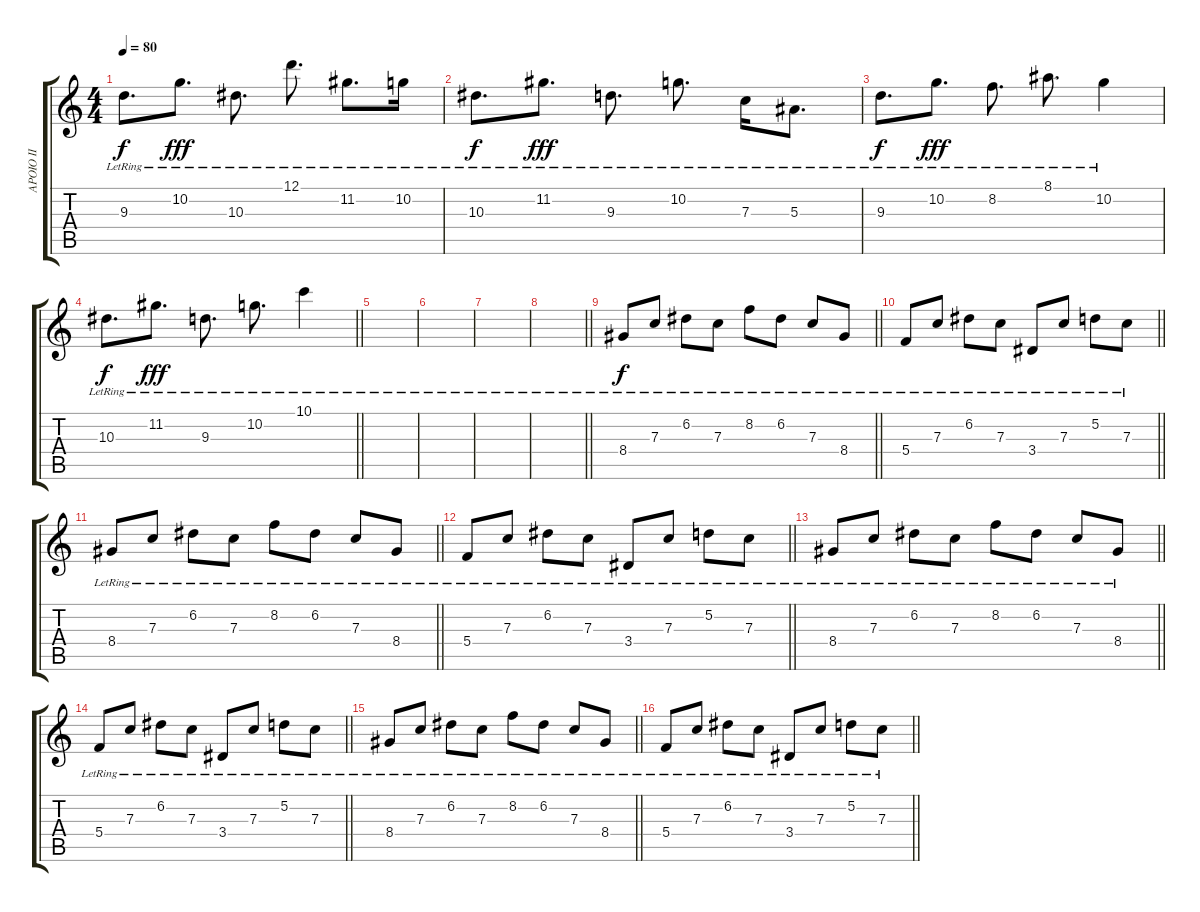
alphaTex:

\track ("APOIO II" "APOIO II") {instrument electricguitarclean}
\staff {score tabs}
\tuning (D4 A3 F3 C3 G2 C2) {hide}
\ts (4 4)
\section ("" "")
\tempo 80
\clef g2
\ks c
9.3{lr}.8{d dy f} 10.2{lr}.8{d dy fff} 10.3{lr}.8{d} 12.1{lr}.8{d} 11.2{lr}.8{d} 10.2{lr}.16 |
10.3{lr}.8{d dy f} 11.2{lr}.8{d dy fff} 9.3{lr}.8{d} 10.2{lr}.8{d} 7.3{lr}.16 5.3{lr}.8{d} |
9.3{lr}.8{d dy f} 10.2{lr}.8{d dy fff} 8.2{lr}.8{d} 8.1{lr}.8{d} 10.2{lr}.4 |
\barLineRight lightlight
10.3{lr}.8{d dy f} 11.2{lr}.8{d dy fff} 9.3{lr}.8{d} 10.2{lr}.8{d} 10.1{lr}.4 |
\section ("" "")
|
|
|
\barLineRight lightlight
|
\section ("" "")
\barLineRight lightlight
8.4{lr}.8{dy f} 7.3{lr}.8 6.2{lr}.8 7.3{lr}.8 8.2{lr}.8 6.2{lr}.8 7.3{lr}.8 8.4{lr}.8 |
\barLineRight lightlight
5.4{lr}.8 7.3{lr}.8 6.2{lr}.8 7.3{lr}.8 3.4{lr}.8 7.3{lr}.8 5.2{lr}.8 7.3{lr}.8 |
\barLineRight lightlight
8.4{lr}.8 7.3{lr}.8 6.2{lr}.8 7.3{lr}.8 8.2{lr}.8 6.2{lr}.8 7.3{lr}.8 8.4{lr}.8 |
\barLineRight lightlight
5.4{lr}.8 7.3{lr}.8 6.2{lr}.8 7.3{lr}.8 3.4{lr}.8 7.3{lr}.8 5.2{lr}.8 7.3{lr}.8 |
\barLineRight lightlight
8.4{lr}.8 7.3{lr}.8 6.2{lr}.8 7.3{lr}.8 8.2{lr}.8 6.2{lr}.8 7.3{lr}.8 8.4{lr}.8 |
\barLineRight lightlight
5.4{lr}.8 7.3{lr}.8 6.2{lr}.8 7.3{lr}.8 3.4{lr}.8 7.3{lr}.8 5.2{lr}.8 7.3{lr}.8 |
\barLineRight lightlight
8.4{lr}.8 7.3{lr}.8 6.2{lr}.8 7.3{lr}.8 8.2{lr}.8 6.2{lr}.8 7.3{lr}.8 8.4{lr}.8 |
\barLineRight lightlight
5.4{lr}.8 7.3{lr}.8 6.2{lr}.8 7.3{lr}.8 3.4{lr}.8 7.3{lr}.8 5.2{lr}.8 7.3{lr}.8
